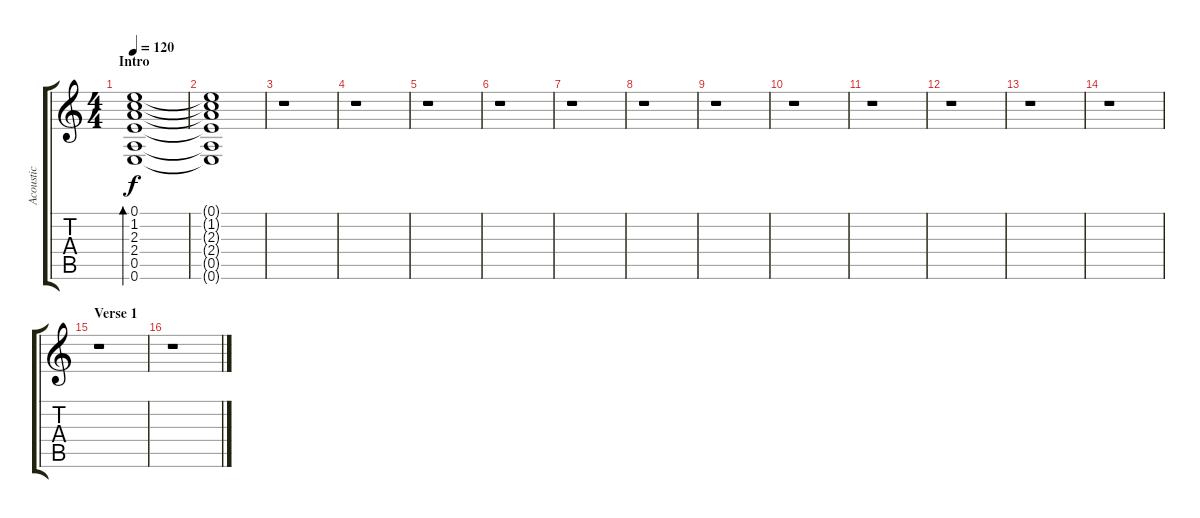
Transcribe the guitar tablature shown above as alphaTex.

\track ("Acoustic" "Acoustic") {instrument acousticguitarsteel}
\staff {score tabs}
\tuning (E4 B3 G3 D3 A2 E2) {hide}
\ts (4 4)
\section ("" "Intro")
\tempo 120
\clef g2
\ks c
(0.1 1.2 2.3 2.4 0.5 0.6).1{bd 240 dy f instrument acousticguitarsteel} |
(0.1{t} 1.2{t} 2.3{t} 2.4{t} 0.5{t} 0.6{t}).1 |
r.1 |
r.1 |
r.1 |
r.1 |
r.1 |
r.1 |
r.1 |
r.1 |
r.1 |
r.1 |
r.1 |
r.1 |
\section ("" "Verse 1")
r.1 |
r.1
